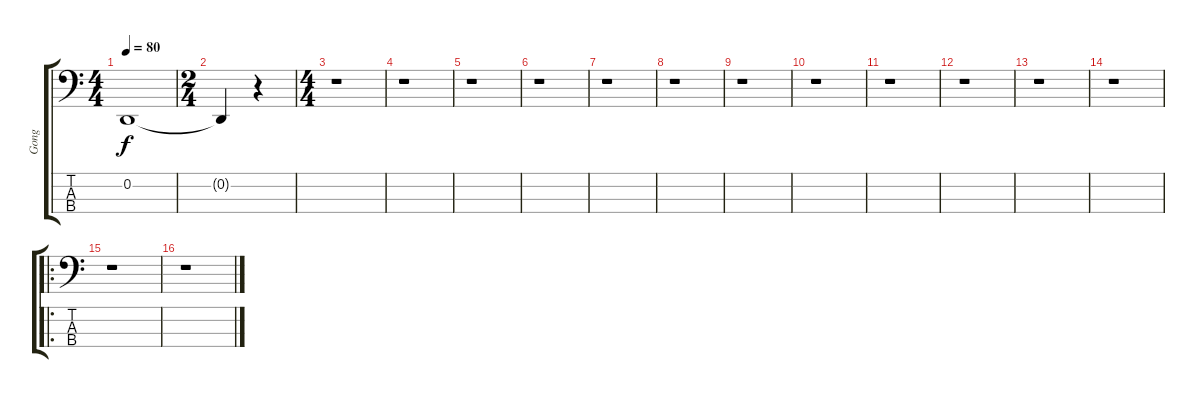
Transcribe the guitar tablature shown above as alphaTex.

\track ("Gong" "Gong") {instrument tubularbells}
\staff {score tabs}
\tuning (G2 D2 A1 E1) {hide}
\ts (4 4)
\tempo 80
\clef f4
\ks c
0.2.1{dy f instrument tubularbells} |
\ts (2 4)
0.2{t}.4 r.4 |
\ts (4 4)
r.1 |
r.1 |
r.1 |
r.1 |
r.1 |
r.1 |
r.1 |
r.1 |
r.1 |
r.1 |
r.1 |
r.1 |
\ro
r.1 |
r.1
